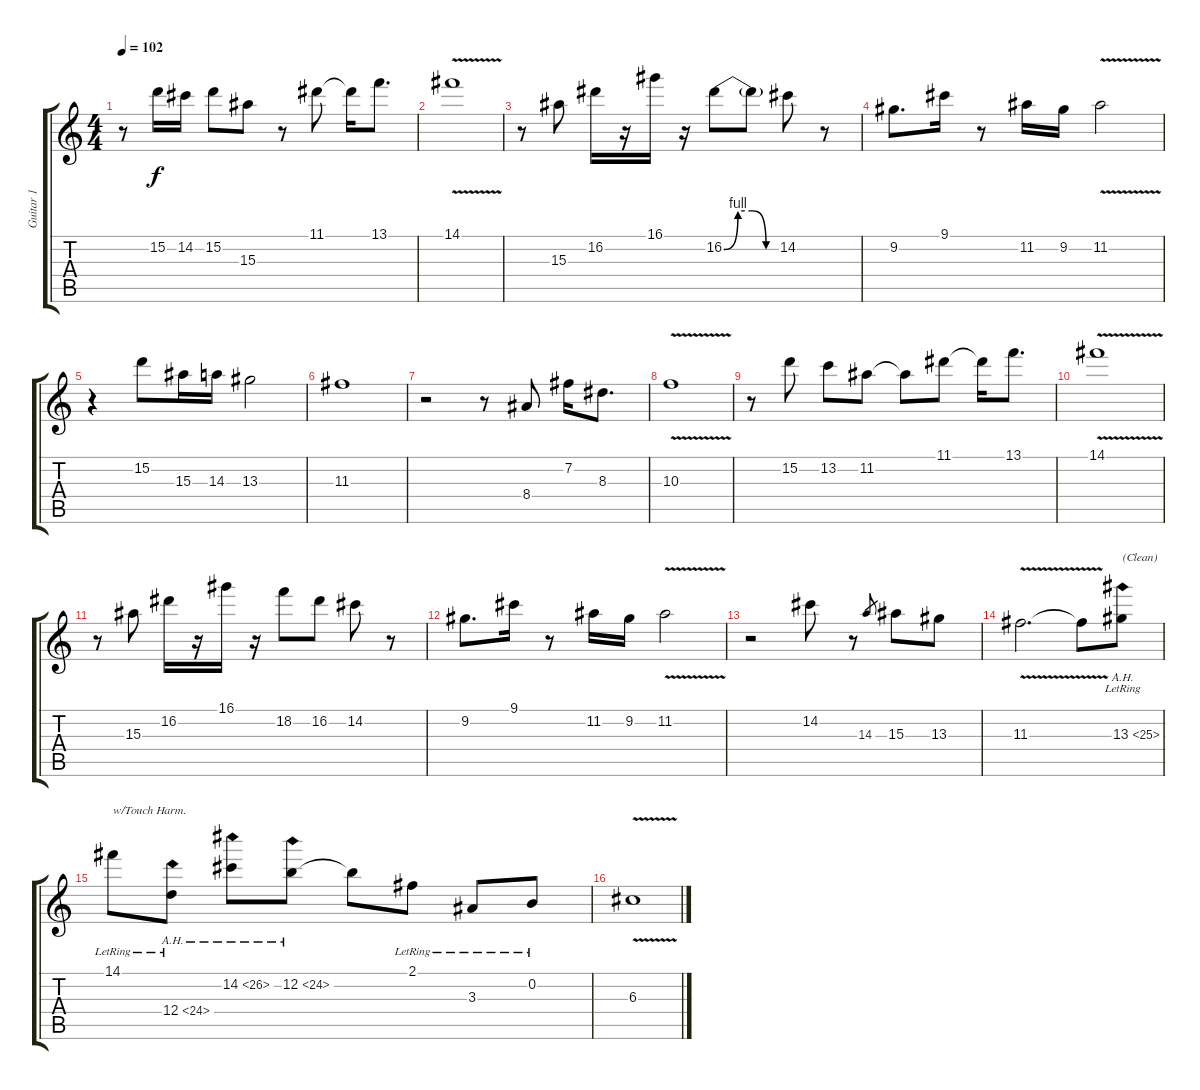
\track ("Guitar 1" "Guitar 1") {instrument electricguitarjazz}
\staff {score tabs}
\tuning (E4 B3 G3 D3 A2 E2) {hide}
\ts (4 4)
\tempo 102
\clef g2
\ks c
r.8{dy f} 15.2.16 14.2.16 15.2.8 15.3.8 r.8 11.1.8 11.1{t}.16 13.1.8{d} |
14.1{v}.1 |
r.8 15.3.8 16.2.16 r.16 16.1.16 r.16 16.2{be (custom 0 0 15 4 30 4 45 0 60 0)}.8 16.2{t}.8 14.2.8 r.8 |
9.2.8{d} 9.1.16 r.8 11.2.16 9.2.16 11.2{v}.2 |
r.4 15.2.8 15.3.16 14.3.16 13.3.2 |
11.3.1 |
r.2 r.8 8.4.8 7.2.16 8.3.8{d} |
10.3{v}.1 |
r.8 15.2.8 13.2.8 11.2.8 11.2{t}.8 11.1.8 11.1{t}.16 13.1.8{d} |
14.1{v}.1 |
r.8 15.3.8 16.2.16 r.16 16.1.16 r.16 18.2.8 16.2.8 14.2.8 r.8 |
9.2.8{d} 9.1.16 r.8 11.2.16 9.2.16 11.2{v}.2 |
r.2 14.2.8 r.8 14.3.8{gr} 15.3.8 13.3.8 |
11.3{v}.2{d} 11.3{t}.8 13.3{ah 12 lr}.8{txt "(Clean)" instrument electricguitarclean} |
14.1{lr}.8{txt "w/Touch Harm."} 12.4{ah 12 lr}.8 14.2{ah 12}.8 12.2{ah 12}.8 12.2{t}.8 2.1{lr}.8 3.3{lr}.8 0.2{lr}.8 |
6.3{v}.1
